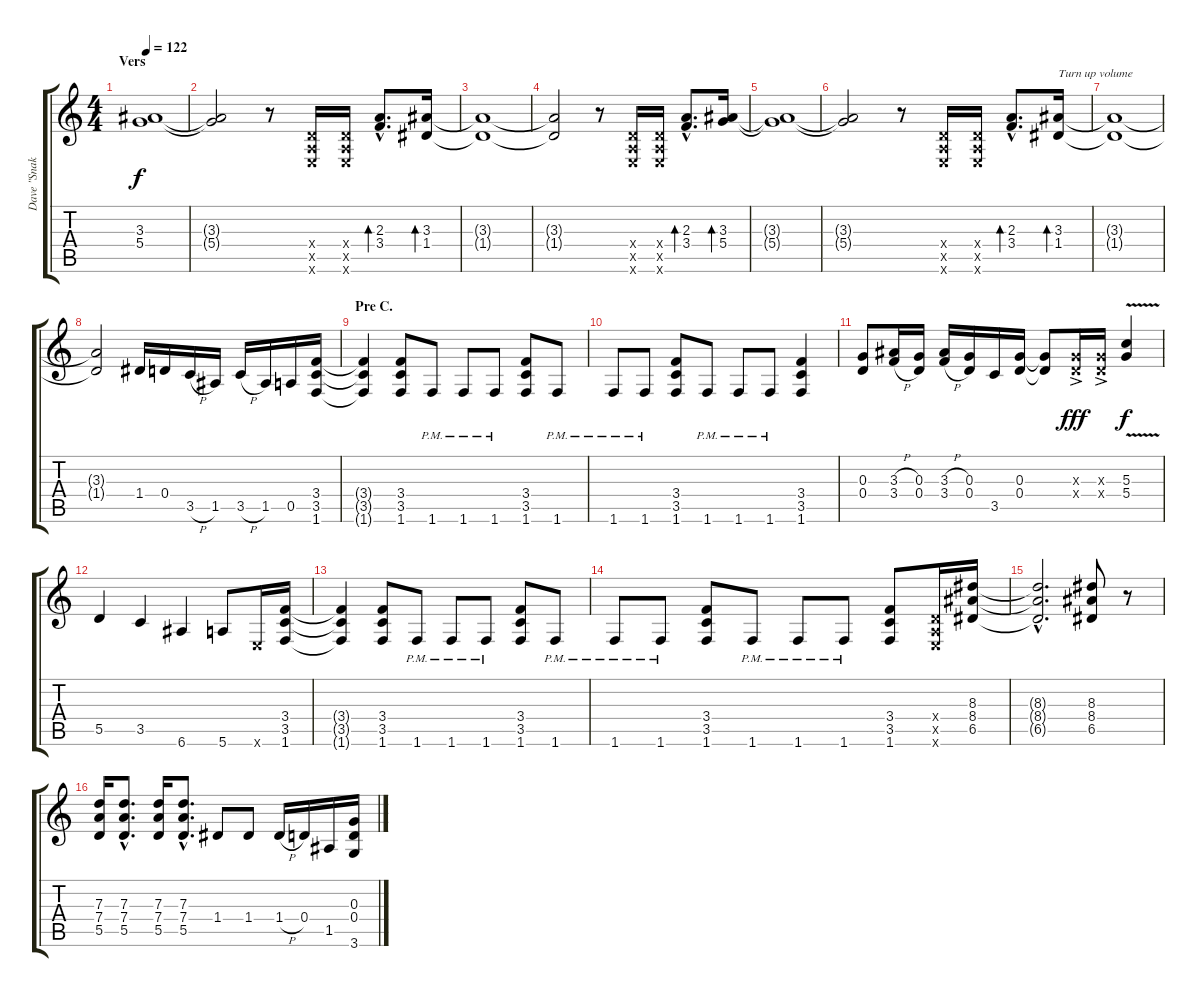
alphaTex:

\track ("Dave \"Snake\" Sabo - Guitar" "Dave \"Snak") {instrument distortionguitar}
\staff {score tabs}
\tuning (E4 B3 G3 D3 A2 E2) {hide}
\ts (4 4)
\section ("" "Vers")
\tempo 122
\clef g2
\ks c
(3.3{t} 5.4{t}).1{dy f} |
(3.3{t} 5.4{t}).2 r.8 (0.4{x} 0.5{x} 0.6{x}).16 (0.4{x} 0.5{x} 0.6{x}).16 (2.3{hac} 3.4{hac}).8{d bd 60} (3.3 1.4).16{bd 60} |
(3.3{t} 1.4{t}).1 |
(3.3{t} 1.4{t}).2 r.8 (0.4{x} 0.5{x} 0.6{x}).16 (0.4{x} 0.5{x} 0.6{x}).16 (2.3{hac} 3.4{hac}).8{d bd 60} (3.3 5.4).16{bd 60} |
(3.3{t} 5.4{t}).1 |
(3.3{t} 5.4{t}).2 r.8 (0.4{x} 0.5{x} 0.6{x}).16 (0.4{x} 0.5{x} 0.6{x}).16 (2.3{hac} 3.4{hac}).8{d bd 60} (3.3 1.4).16{bd 60 txt "Turn up volume" volume 16 instrument electricguitarjazz} |
(3.3{t} 1.4{t}).1 |
(3.3{t} 1.4{t}).2 1.4.16{volume 13 instrument distortionguitar} 0.4.16 3.5{h}.16 1.5.16 3.5{h}.16 1.5.16 0.5.16 (3.4 3.5 1.6).16 |
\section ("" "Pre C.")
(3.4{t} 3.5{t} 1.6{t}).4 (3.4 3.5 1.6).8 1.6{pm}.8 1.6{pm}.8 1.6{pm}.8 (3.4 3.5 1.6).8 1.6{pm}.8 |
1.6{pm}.8 1.6{pm}.8 (3.4 3.5 1.6).8 1.6{pm}.8 1.6{pm}.8 1.6{pm}.8 (3.4 3.5 1.6).4 |
(0.3 0.4).8 (3.3{h} 3.4{h}).16 (0.3 0.4).16 (3.3{h} 3.4{h}).16 (0.3 0.4).16 3.5.16 (0.3 0.4).16 (0.3{t} 0.4{t}).8 (0.3{ac x} 0.4{ac x}).16{dy fff} (0.3{ac x} 0.4{ac x}).16 (5.3{v} 5.4{v}).4{dy f} |
5.5.4 3.5.4 6.6.4 5.6.8 0.6{x}.16 (3.4 3.5 1.6).16 |
(3.4{t} 3.5{t} 1.6{t}).4 (3.4 3.5 1.6).8 1.6{pm}.8 1.6{pm}.8 1.6{pm}.8 (3.4 3.5 1.6).8 1.6{pm}.8 |
1.6{pm}.8 1.6{pm}.8 (3.4 3.5 1.6).8 1.6{pm}.8 1.6{pm}.8 1.6{pm}.8 (3.4 3.5 1.6).8 (0.4{x} 0.5{x} 0.6{x}).16 (8.3 8.4 6.5).16 |
(8.3{hac t} 8.4{hac t} 6.5{hac t}).2{d volume 16} (8.3 8.4 6.5).8 r.8 |
(7.3 7.4 5.5).16 (7.3{hac} 7.4{hac} 5.5{hac}).8{d} (7.3 7.4 5.5).16 (7.3{hac} 7.4{hac} 5.5{hac}).8{d} 1.4.8 1.4.8 1.4{h}.16 0.4.16 1.5.16 (0.3 0.4 3.6).16
